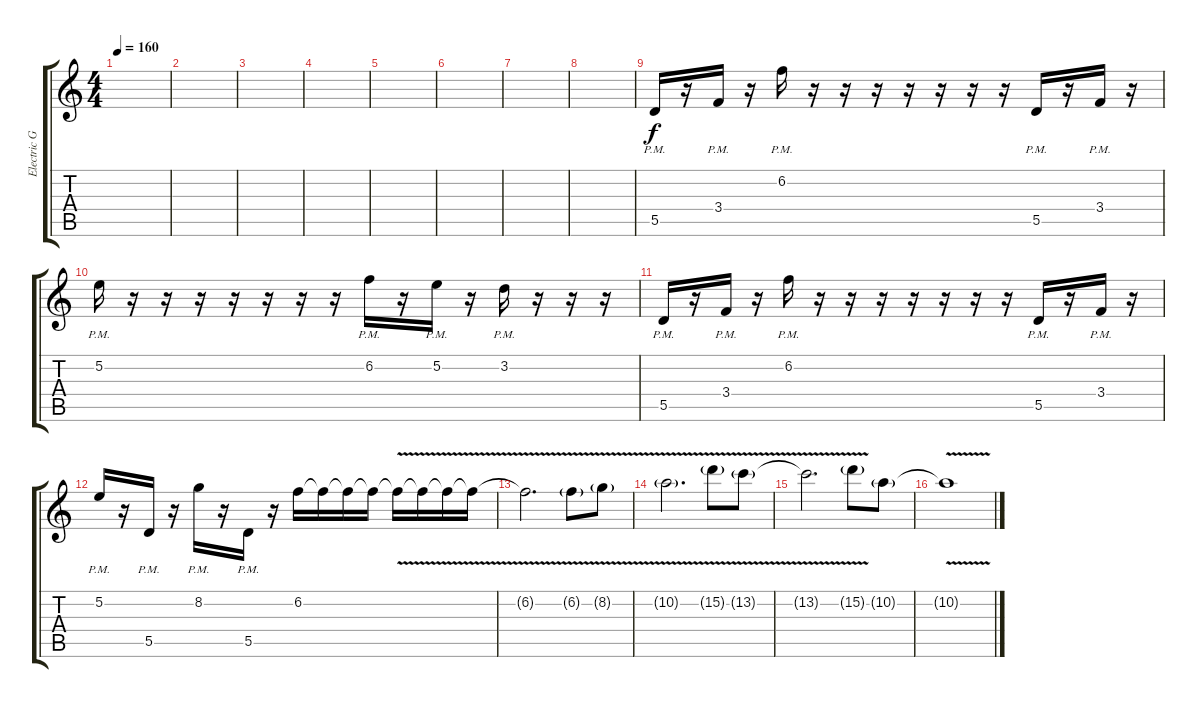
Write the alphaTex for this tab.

\track ("Electric Guitar" "Electric G") {instrument distortionguitar}
\staff {score tabs}
\tuning (E4 B3 G3 D3 A2 E2) {hide}
\ts (4 4)
\tempo 160
\clef g2
\ks c
|
|
|
|
|
|
|
|
5.5{pm}.16 r.16 3.4{pm}.16 r.16 6.2{pm}.16 r.16 r.16 r.16 r.16 r.16 r.16 r.16 5.5{pm}.16 r.16 3.4{pm}.16 r.16 |
5.2{pm}.16 r.16 r.16 r.16 r.16 r.16 r.16 r.16 6.2{pm}.16 r.16 5.2{pm}.16 r.16 3.2{pm}.16 r.16 r.16 r.16 |
5.5{pm}.16 r.16 3.4{pm}.16 r.16 6.2{pm}.16 r.16 r.16 r.16 r.16 r.16 r.16 r.16 5.5{pm}.16 r.16 3.4{pm}.16 r.16 |
5.2{pm}.16 r.16 5.5{pm}.16 r.16 8.2{pm}.16 r.16 5.5{pm}.16 r.16 6.2.16 6.2{t}.16 6.2{t}.16 6.2{t}.16 6.2{v t}.16 6.2{v t}.16 6.2{v t}.16 6.2{v t}.16 |
6.2{v t}.2{d} 6.2{v g}.8 8.2{v g}.8 |
10.2{v g}.2{d} 15.2{v g}.8 13.2{v g}.8 |
13.2{v t}.2{d} 15.2{v g}.8 10.2{g}.8 |
10.2{v t}.1
